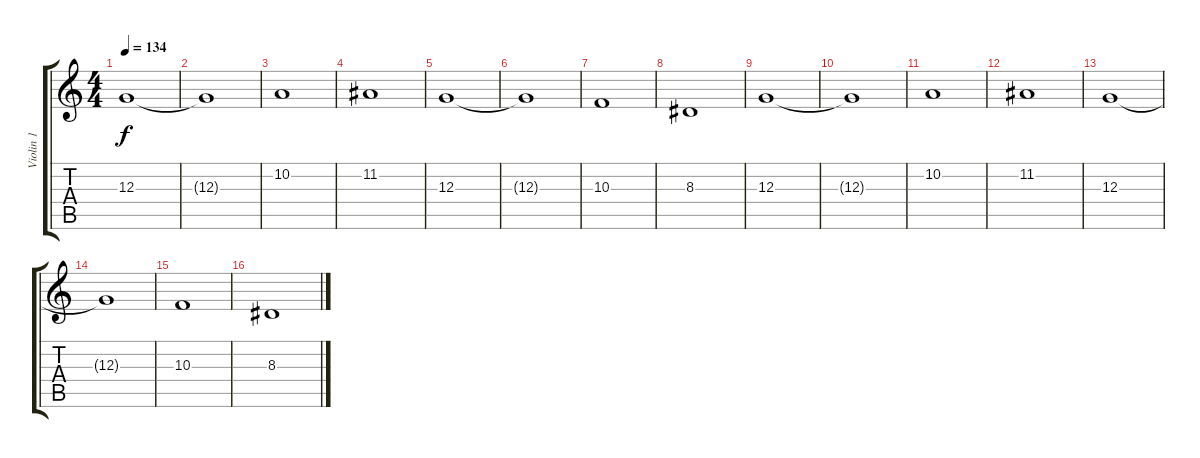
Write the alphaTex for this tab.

\track ("Violin 1" "Violin 1") {instrument violin}
\staff {score tabs}
\tuning (E4 B3 G3 D3 A2 E2) {hide}
\ts (4 4)
\tempo 134
\clef g2
\ks c
12.3.1{dy f} |
12.3{t}.1 |
10.2.1 |
11.2.1 |
12.3.1 |
12.3{t}.1 |
10.3.1 |
8.3.1 |
12.3.1 |
12.3{t}.1 |
10.2.1 |
11.2.1 |
12.3.1 |
12.3{t}.1 |
10.3.1 |
8.3.1
